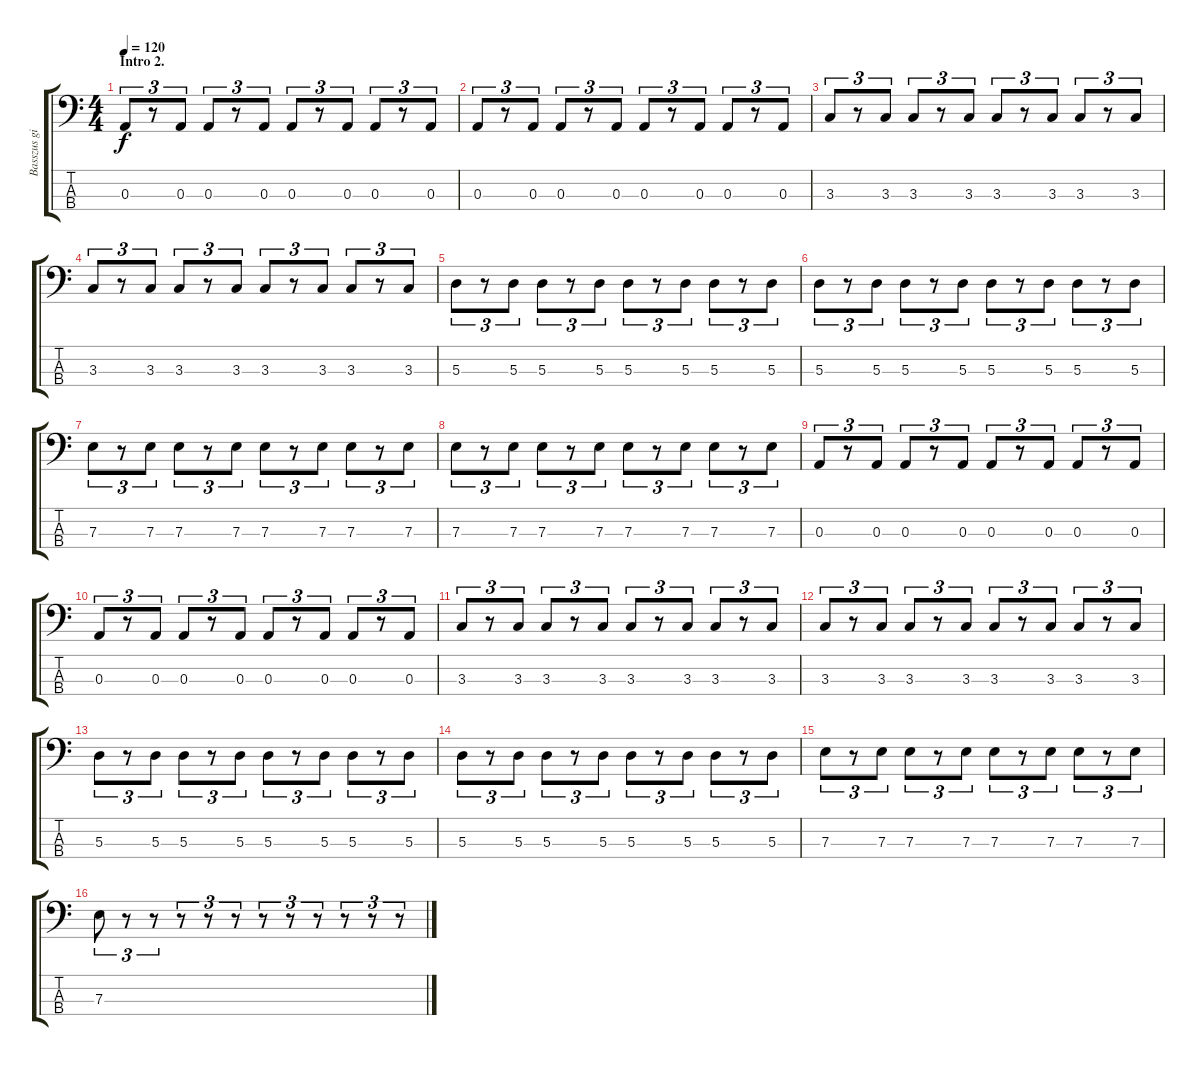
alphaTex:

\track ("Basszus gitár" "Basszus gi") {instrument electricbassfinger}
\staff {score tabs}
\tuning (G2 D2 A1 E1) {hide}
\ts (4 4)
\section ("" "Intro 2.")
\tempo 120
\clef f4
\ks c
0.3.8{tu (3 2) dy f} r.8{tu (3 2)} 0.3.8{tu (3 2)} 0.3.8{tu (3 2)} r.8{tu (3 2)} 0.3.8{tu (3 2)} 0.3.8{tu (3 2)} r.8{tu (3 2)} 0.3.8{tu (3 2)} 0.3.8{tu (3 2)} r.8{tu (3 2)} 0.3.8{tu (3 2)} |
0.3.8{tu (3 2)} r.8{tu (3 2)} 0.3.8{tu (3 2)} 0.3.8{tu (3 2)} r.8{tu (3 2)} 0.3.8{tu (3 2)} 0.3.8{tu (3 2)} r.8{tu (3 2)} 0.3.8{tu (3 2)} 0.3.8{tu (3 2)} r.8{tu (3 2)} 0.3.8{tu (3 2)} |
3.3.8{tu (3 2)} r.8{tu (3 2)} 3.3.8{tu (3 2)} 3.3.8{tu (3 2)} r.8{tu (3 2)} 3.3.8{tu (3 2)} 3.3.8{tu (3 2)} r.8{tu (3 2)} 3.3.8{tu (3 2)} 3.3.8{tu (3 2)} r.8{tu (3 2)} 3.3.8{tu (3 2)} |
3.3.8{tu (3 2)} r.8{tu (3 2)} 3.3.8{tu (3 2)} 3.3.8{tu (3 2)} r.8{tu (3 2)} 3.3.8{tu (3 2)} 3.3.8{tu (3 2)} r.8{tu (3 2)} 3.3.8{tu (3 2)} 3.3.8{tu (3 2)} r.8{tu (3 2)} 3.3.8{tu (3 2)} |
5.3.8{tu (3 2)} r.8{tu (3 2)} 5.3.8{tu (3 2)} 5.3.8{tu (3 2)} r.8{tu (3 2)} 5.3.8{tu (3 2)} 5.3.8{tu (3 2)} r.8{tu (3 2)} 5.3.8{tu (3 2)} 5.3.8{tu (3 2)} r.8{tu (3 2)} 5.3.8{tu (3 2)} |
5.3.8{tu (3 2)} r.8{tu (3 2)} 5.3.8{tu (3 2)} 5.3.8{tu (3 2)} r.8{tu (3 2)} 5.3.8{tu (3 2)} 5.3.8{tu (3 2)} r.8{tu (3 2)} 5.3.8{tu (3 2)} 5.3.8{tu (3 2)} r.8{tu (3 2)} 5.3.8{tu (3 2)} |
7.3.8{tu (3 2)} r.8{tu (3 2)} 7.3.8{tu (3 2)} 7.3.8{tu (3 2)} r.8{tu (3 2)} 7.3.8{tu (3 2)} 7.3.8{tu (3 2)} r.8{tu (3 2)} 7.3.8{tu (3 2)} 7.3.8{tu (3 2)} r.8{tu (3 2)} 7.3.8{tu (3 2)} |
7.3.8{tu (3 2)} r.8{tu (3 2)} 7.3.8{tu (3 2)} 7.3.8{tu (3 2)} r.8{tu (3 2)} 7.3.8{tu (3 2)} 7.3.8{tu (3 2)} r.8{tu (3 2)} 7.3.8{tu (3 2)} 7.3.8{tu (3 2)} r.8{tu (3 2)} 7.3.8{tu (3 2)} |
0.3.8{tu (3 2)} r.8{tu (3 2)} 0.3.8{tu (3 2)} 0.3.8{tu (3 2)} r.8{tu (3 2)} 0.3.8{tu (3 2)} 0.3.8{tu (3 2)} r.8{tu (3 2)} 0.3.8{tu (3 2)} 0.3.8{tu (3 2)} r.8{tu (3 2)} 0.3.8{tu (3 2)} |
0.3.8{tu (3 2)} r.8{tu (3 2)} 0.3.8{tu (3 2)} 0.3.8{tu (3 2)} r.8{tu (3 2)} 0.3.8{tu (3 2)} 0.3.8{tu (3 2)} r.8{tu (3 2)} 0.3.8{tu (3 2)} 0.3.8{tu (3 2)} r.8{tu (3 2)} 0.3.8{tu (3 2)} |
3.3.8{tu (3 2)} r.8{tu (3 2)} 3.3.8{tu (3 2)} 3.3.8{tu (3 2)} r.8{tu (3 2)} 3.3.8{tu (3 2)} 3.3.8{tu (3 2)} r.8{tu (3 2)} 3.3.8{tu (3 2)} 3.3.8{tu (3 2)} r.8{tu (3 2)} 3.3.8{tu (3 2)} |
3.3.8{tu (3 2)} r.8{tu (3 2)} 3.3.8{tu (3 2)} 3.3.8{tu (3 2)} r.8{tu (3 2)} 3.3.8{tu (3 2)} 3.3.8{tu (3 2)} r.8{tu (3 2)} 3.3.8{tu (3 2)} 3.3.8{tu (3 2)} r.8{tu (3 2)} 3.3.8{tu (3 2)} |
5.3.8{tu (3 2)} r.8{tu (3 2)} 5.3.8{tu (3 2)} 5.3.8{tu (3 2)} r.8{tu (3 2)} 5.3.8{tu (3 2)} 5.3.8{tu (3 2)} r.8{tu (3 2)} 5.3.8{tu (3 2)} 5.3.8{tu (3 2)} r.8{tu (3 2)} 5.3.8{tu (3 2)} |
5.3.8{tu (3 2)} r.8{tu (3 2)} 5.3.8{tu (3 2)} 5.3.8{tu (3 2)} r.8{tu (3 2)} 5.3.8{tu (3 2)} 5.3.8{tu (3 2)} r.8{tu (3 2)} 5.3.8{tu (3 2)} 5.3.8{tu (3 2)} r.8{tu (3 2)} 5.3.8{tu (3 2)} |
7.3.8{tu (3 2)} r.8{tu (3 2)} 7.3.8{tu (3 2)} 7.3.8{tu (3 2)} r.8{tu (3 2)} 7.3.8{tu (3 2)} 7.3.8{tu (3 2)} r.8{tu (3 2)} 7.3.8{tu (3 2)} 7.3.8{tu (3 2)} r.8{tu (3 2)} 7.3.8{tu (3 2)} |
7.3.8{tu (3 2)} r.8{tu (3 2)} r.8{tu (3 2)} r.8{tu (3 2)} r.8{tu (3 2)} r.8{tu (3 2)} r.8{tu (3 2)} r.8{tu (3 2)} r.8{tu (3 2)} r.8{tu (3 2)} r.8{tu (3 2)} r.8{tu (3 2)}
